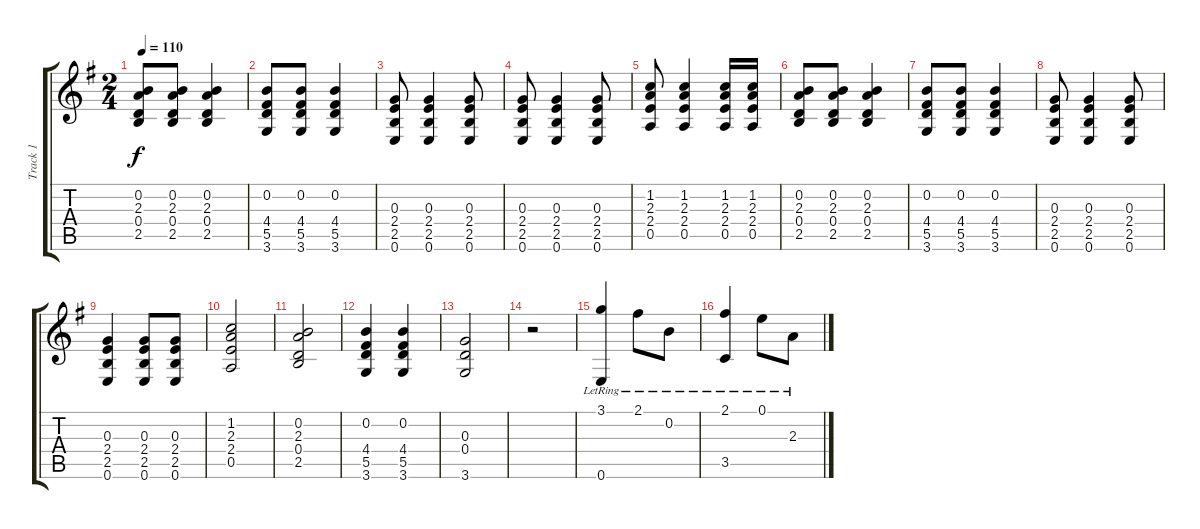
\track ("Track 1" "Track 1") {instrument acousticguitarnylon}
\staff {score tabs}
\tuning (E4 B3 G3 D3 A2 E2) {hide}
\ts (2 4)
\tempo 110
\clef g2
\ks g
(0.2 2.3 0.4 2.5).8{dy f} (0.2 2.3 0.4 2.5).8 (0.2 2.3 0.4 2.5).4 |
(0.2 4.4 5.5 3.6).8 (0.2 4.4 5.5 3.6).8 (0.2 4.4 5.5 3.6).4 |
(0.3 2.4 2.5 0.6).8 (0.3 2.4 2.5 0.6).4 (0.3 2.4 2.5 0.6).8 |
(0.3 2.4 2.5 0.6).8 (0.3 2.4 2.5 0.6).4 (0.3 2.4 2.5 0.6).8 |
(1.2 2.3 2.4 0.5).8 (1.2 2.3 2.4 0.5).4 (1.2 2.3 2.4 0.5).16 (1.2 2.3 2.4 0.5).16 |
(0.2 2.3 0.4 2.5).8 (0.2 2.3 0.4 2.5).8 (0.2 2.3 0.4 2.5).4 |
(0.2 4.4 5.5 3.6).8 (0.2 4.4 5.5 3.6).8 (0.2 4.4 5.5 3.6).4 |
(0.3 2.4 2.5 0.6).8 (0.3 2.4 2.5 0.6).4 (0.3 2.4 2.5 0.6).8 |
(0.3 2.4 2.5 0.6).4 (0.3 2.4 2.5 0.6).8 (0.3 2.4 2.5 0.6).8 |
(1.2 2.3 2.4 0.5).2 |
(0.2 2.3 0.4 2.5).2 |
(0.2 4.4 5.5 3.6).4 (0.2 4.4 5.5 3.6).4 |
(0.3 0.4 3.6).2 |
r.2 |
(3.1{lr} 0.6{lr}).4 2.1{lr}.8 0.2{lr}.8 |
(2.1{lr} 3.5{lr}).4 0.1{lr}.8 2.3{lr}.8
